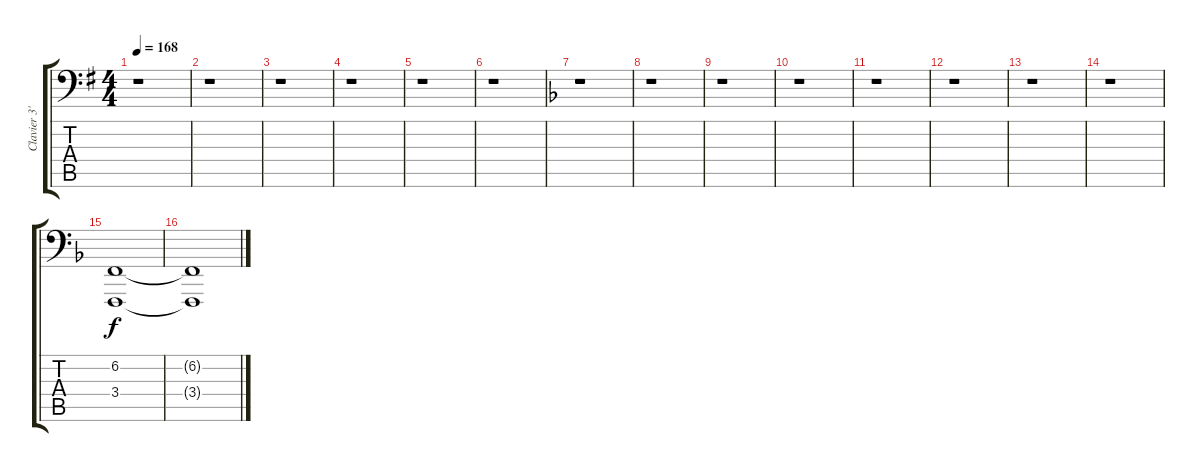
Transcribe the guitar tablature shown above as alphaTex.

\track ("Clavier 3''" "Clavier 3'") {instrument stringensemble2}
\staff {score tabs}
\tuning (E2 B1 G1 D1 A0 E0) {hide}
\ts (4 4)
\tempo 168
\clef f4
\ks g
r.1{dy f} |
r.1 |
r.1 |
r.1 |
r.1 |
r.1 |
\ks f
r.1 |
r.1 |
r.1 |
r.1 |
r.1 |
r.1 |
r.1 |
r.1 |
(6.2 3.4).1 |
(6.2{t} 3.4{t}).1
